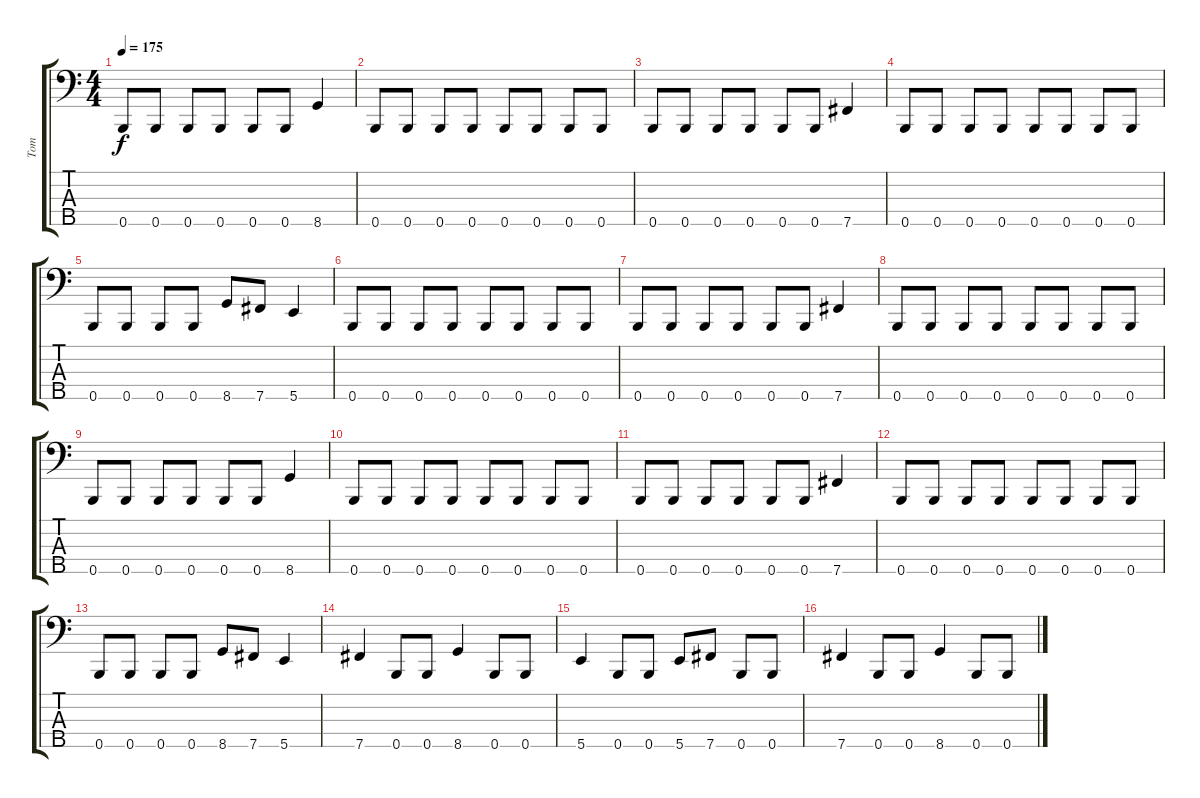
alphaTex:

\track ("Tom" "Tom") {instrument electricbasspick}
\staff {score tabs}
\tuning (A2 E2 B1 Gb1 B0) {hide}
\ts (4 4)
\tempo 175
\clef f4
\ks c
0.5.8{dy f} 0.5.8 0.5.8 0.5.8 0.5.8 0.5.8 8.5.4 |
0.5.8 0.5.8 0.5.8 0.5.8 0.5.8 0.5.8 0.5.8 0.5.8 |
0.5.8 0.5.8 0.5.8 0.5.8 0.5.8 0.5.8 7.5.4 |
0.5.8 0.5.8 0.5.8 0.5.8 0.5.8 0.5.8 0.5.8 0.5.8 |
0.5.8 0.5.8 0.5.8 0.5.8 8.5.8 7.5.8 5.5.4 |
0.5.8 0.5.8 0.5.8 0.5.8 0.5.8 0.5.8 0.5.8 0.5.8 |
0.5.8 0.5.8 0.5.8 0.5.8 0.5.8 0.5.8 7.5.4 |
0.5.8 0.5.8 0.5.8 0.5.8 0.5.8 0.5.8 0.5.8 0.5.8 |
0.5.8 0.5.8 0.5.8 0.5.8 0.5.8 0.5.8 8.5.4 |
0.5.8 0.5.8 0.5.8 0.5.8 0.5.8 0.5.8 0.5.8 0.5.8 |
0.5.8 0.5.8 0.5.8 0.5.8 0.5.8 0.5.8 7.5.4 |
0.5.8 0.5.8 0.5.8 0.5.8 0.5.8 0.5.8 0.5.8 0.5.8 |
0.5.8 0.5.8 0.5.8 0.5.8 8.5.8 7.5.8 5.5.4 |
7.5.4 0.5.8 0.5.8 8.5.4 0.5.8 0.5.8 |
5.5.4 0.5.8 0.5.8 5.5.8 7.5.8 0.5.8 0.5.8 |
7.5.4 0.5.8 0.5.8 8.5.4 0.5.8 0.5.8
